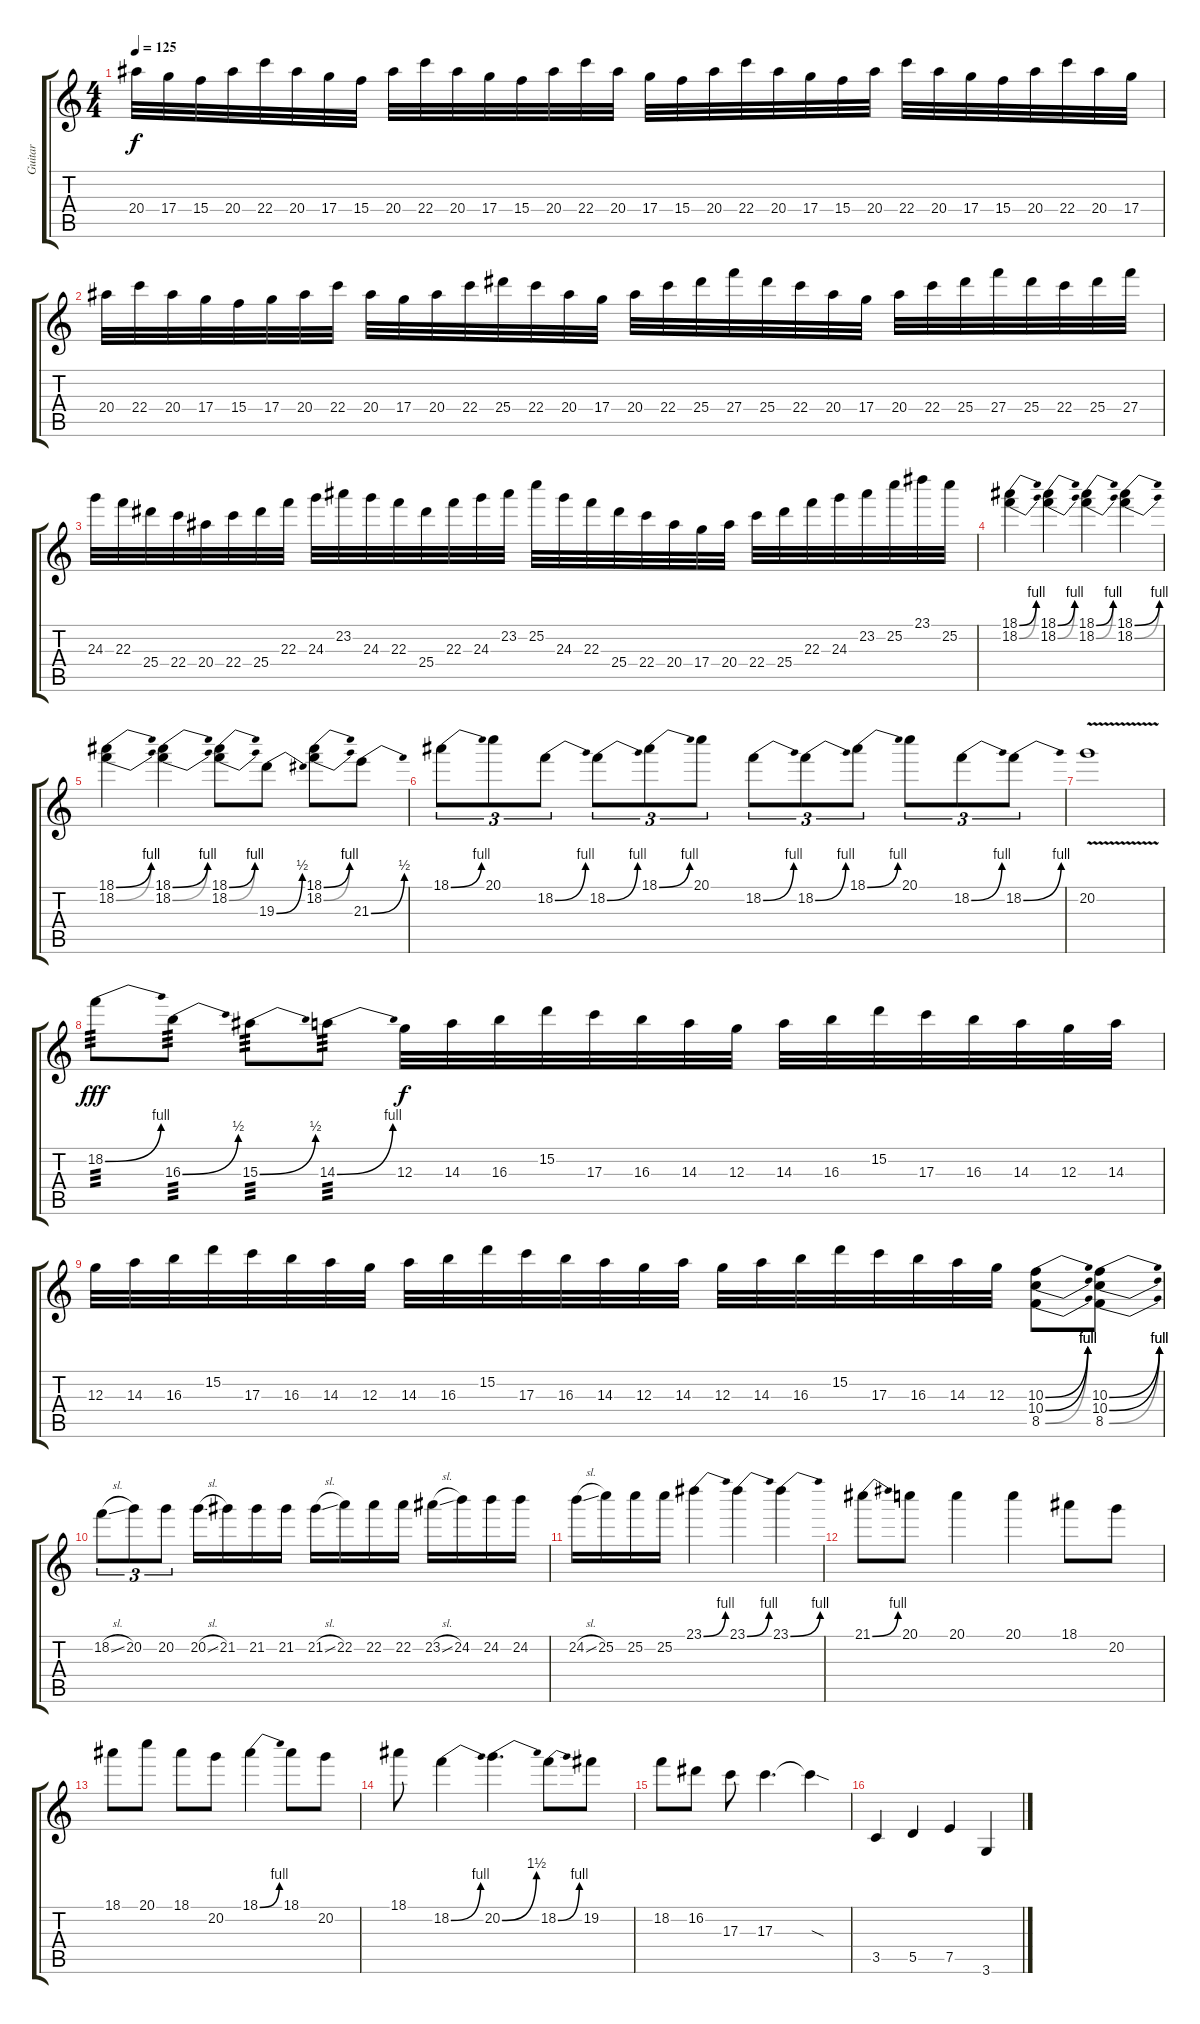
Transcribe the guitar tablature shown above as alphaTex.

\track ("Guitar" "Guitar") {instrument overdrivenguitar}
\staff {score tabs}
\tuning (E4 B3 G3 D3 A2 E2) {hide}
\ts (4 4)
\tempo 125
\clef g2
\ks c
20.4.32{dy f} 17.4.32 15.4.32 20.4.32 22.4.32 20.4.32 17.4.32 15.4.32 20.4.32 22.4.32 20.4.32 17.4.32 15.4.32 20.4.32 22.4.32 20.4.32 17.4.32 15.4.32 20.4.32 22.4.32 20.4.32 17.4.32 15.4.32 20.4.32 22.4.32 20.4.32 17.4.32 15.4.32 20.4.32 22.4.32 20.4.32 17.4.32 |
20.4.32 22.4.32 20.4.32 17.4.32 15.4.32 17.4.32 20.4.32 22.4.32 20.4.32 17.4.32 20.4.32 22.4.32 25.4.32 22.4.32 20.4.32 17.4.32 20.4.32 22.4.32 25.4.32 27.4.32 25.4.32 22.4.32 20.4.32 17.4.32 20.4.32 22.4.32 25.4.32 27.4.32 25.4.32 22.4.32 25.4.32 27.4.32 |
24.3.32 22.3.32 25.4.32 22.4.32 20.4.32 22.4.32 25.4.32 22.3.32 24.3.32 23.2.32 24.3.32 22.3.32 25.4.32 22.3.32 24.3.32 23.2.32 25.2.32 24.3.32 22.3.32 25.4.32 22.4.32 20.4.32 17.4.32 20.4.32 22.4.32 25.4.32 22.3.32 24.3.32 23.2.32 25.2.32 23.1.32 25.2.32 |
(18.1{be (bend 0 0 60 4)} 18.2{be (bend 0 0 60 4)}).4 (18.1{be (bend 0 0 60 4)} 18.2{be (bend 0 0 60 4)}).4 (18.1{be (bend 0 0 60 4)} 18.2{be (bend 0 0 60 4)}).4 (18.1{be (bend 0 0 60 4)} 18.2{be (bend 0 0 60 4)}).4 |
(18.1{be (bend 0 0 60 4)} 18.2{be (bend 0 0 60 4)}).4 (18.1{be (bend 0 0 60 4)} 18.2{be (bend 0 0 60 4)}).4 (18.1{be (bend 0 0 60 4)} 18.2{be (bend 0 0 60 4)}).8 19.3{be (bend 0 0 60 2)}.8 (18.1{be (bend 0 0 60 4)} 18.2{be (bend 0 0 60 4)}).8 21.3{be (bend 0 0 60 2)}.8 |
18.1{be (bend 0 0 60 4)}.8{tu (3 2)} 20.1.8{tu (3 2)} 18.2{be (bend 0 0 60 4)}.8{tu (3 2)} 18.2{be (bend 0 0 60 4)}.8{tu (3 2)} 18.1{be (bend 0 0 60 4)}.8{tu (3 2)} 20.1.8{tu (3 2)} 18.2{be (bend 0 0 60 4)}.8{tu (3 2)} 18.2{be (bend 0 0 60 4)}.8{tu (3 2)} 18.1{be (bend 0 0 60 4)}.8{tu (3 2)} 20.1.8{tu (3 2)} 18.2{be (bend 0 0 60 4)}.8{tu (3 2)} 18.2{be (bend 0 0 60 4)}.8{tu (3 2)} |
20.2{v}.1 |
18.2{be (bend 0 0 60 4)}.8{tp 3 dy fff} 16.3{be (bend 0 0 60 2)}.8{tp 3} 15.3{be (bend 0 0 60 2)}.8{tp 3} 14.3{be (bend 0 0 60 4)}.8{tp 3} 12.3.32{dy f} 14.3.32 16.3.32 15.2.32 17.3.32 16.3.32 14.3.32 12.3.32 14.3.32 16.3.32 15.2.32 17.3.32 16.3.32 14.3.32 12.3.32 14.3.32 |
12.3.32 14.3.32 16.3.32 15.2.32 17.3.32 16.3.32 14.3.32 12.3.32 14.3.32 16.3.32 15.2.32 17.3.32 16.3.32 14.3.32 12.3.32 14.3.32 12.3.32 14.3.32 16.3.32 15.2.32 17.3.32 16.3.32 14.3.32 12.3.32 (10.3{be (bend 0 0 60 4)} 10.4{be (bend 0 0 60 4)} 8.5{be (bend 0 0 60 4)}).8 (10.3{be (bend 0 0 60 4)} 10.4{be (bend 0 0 60 4)} 8.5{be (bend 0 0 60 4)}).8 |
18.2{sl}.8{tu (3 2)} 20.2.8{tu (3 2)} 20.2.8{tu (3 2)} 20.2{sl}.16 21.2.16 21.2.16 21.2.16 21.2{sl}.16 22.2.16 22.2.16 22.2.16 23.2{sl}.16 24.2.16 24.2.16 24.2.16 |
24.2{sl}.16 25.2.16 25.2.16 25.2.16 23.1{be (bend 0 0 60 4)}.4 23.1{be (bend 0 0 60 4)}.4 23.1{be (bend 0 0 60 4)}.4 |
21.1{be (bend 0 0 60 4)}.8 20.1.8 20.1.4 20.1.4 18.1.8 20.2.8 |
18.1.8 20.1.8 18.1.8 20.2.8 18.1{be (bend 0 0 60 4)}.4 18.1.8 20.2.8 |
18.1.8 18.2{be (bend 0 0 60 4)}.4 20.2{be (bend 0 0 60 6)}.4{d} 18.2{be (bend 0 0 60 4)}.8 19.2.8 |
18.2.8 16.2.8 17.3.8 17.3.4{d} 17.3{sod t}.4 |
3.5.4{volume 13} 5.5.4 7.5.4 3.6.4
